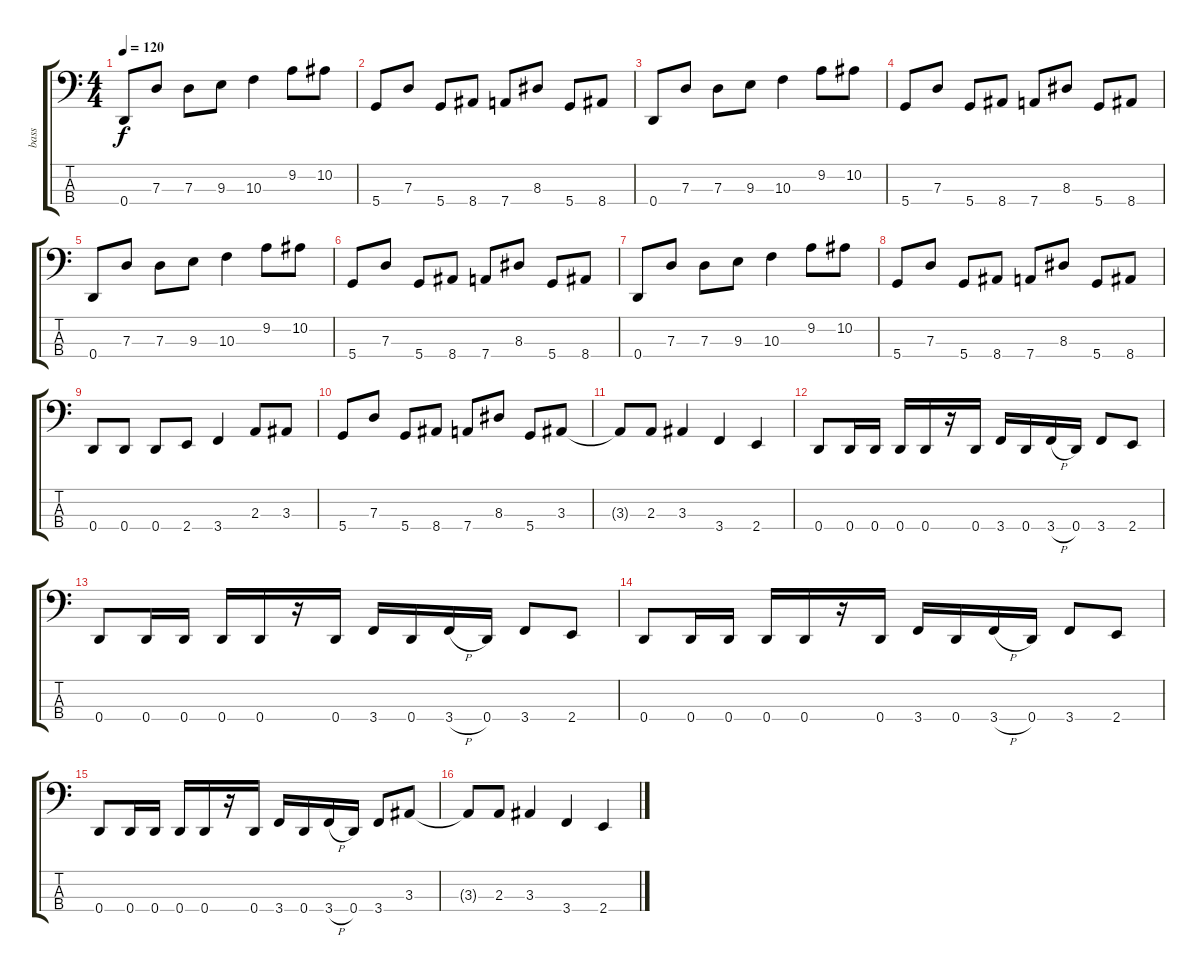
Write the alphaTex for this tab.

\track ("bass" "bass") {instrument electricbassfinger}
\staff {score tabs}
\tuning (F2 C2 G1 D1) {hide}
\ts (4 4)
\tempo 120
\clef f4
\ks c
0.4.8{dy f} 7.3.8 7.3.8 9.3.8 10.3.4 9.2.8 10.2.8 |
5.4.8 7.3.8 5.4.8 8.4.8 7.4.8 8.3.8 5.4.8 8.4.8 |
0.4.8 7.3.8 7.3.8 9.3.8 10.3.4 9.2.8 10.2.8 |
5.4.8 7.3.8 5.4.8 8.4.8 7.4.8 8.3.8 5.4.8 8.4.8 |
0.4.8 7.3.8 7.3.8 9.3.8 10.3.4 9.2.8 10.2.8 |
5.4.8 7.3.8 5.4.8 8.4.8 7.4.8 8.3.8 5.4.8 8.4.8 |
0.4.8 7.3.8 7.3.8 9.3.8 10.3.4 9.2.8 10.2.8 |
5.4.8 7.3.8 5.4.8 8.4.8 7.4.8 8.3.8 5.4.8 8.4.8 |
0.4.8 0.4.8 0.4.8 2.4.8 3.4.4 2.3.8 3.3.8 |
5.4.8 7.3.8 5.4.8 8.4.8 7.4.8 8.3.8 5.4.8 3.3.8 |
3.3{t}.8 2.3.8 3.3.4 3.4.4 2.4.4 |
0.4.8 0.4.16 0.4.16 0.4.16 0.4.16 r.16 0.4.16 3.4.16 0.4.16 3.4{h}.16 0.4.16 3.4.8 2.4.8 |
0.4.8 0.4.16 0.4.16 0.4.16 0.4.16 r.16 0.4.16 3.4.16 0.4.16 3.4{h}.16 0.4.16 3.4.8 2.4.8 |
0.4.8 0.4.16 0.4.16 0.4.16 0.4.16 r.16 0.4.16 3.4.16 0.4.16 3.4{h}.16 0.4.16 3.4.8 2.4.8 |
0.4.8 0.4.16 0.4.16 0.4.16 0.4.16 r.16 0.4.16 3.4.16 0.4.16 3.4{h}.16 0.4.16 3.4.8 3.3.8 |
3.3{t}.8 2.3.8 3.3.4 3.4.4 2.4.4
